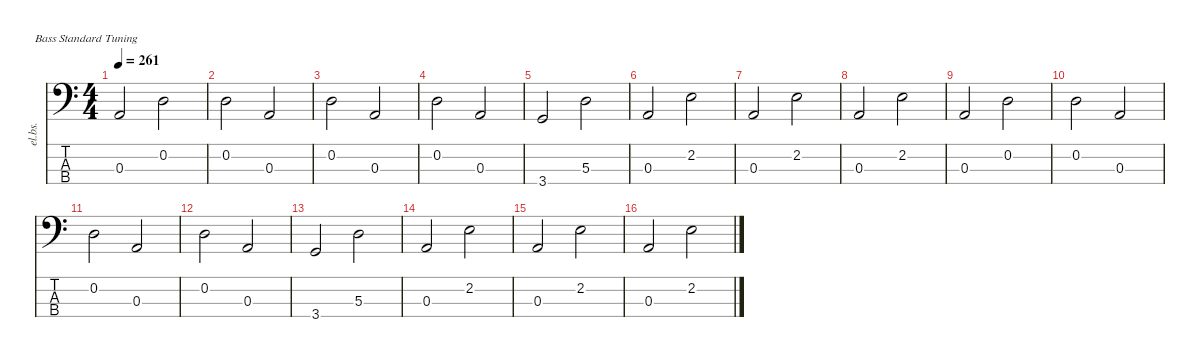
\defaultSystemsLayout 4
\hideDynamics
\bracketExtendMode nobrackets
\track ("Bass" "el.bs.") {mute instrument electricbassfinger}
\staff {score tabs}
\tuning (G2 D2 A1 E1)
\ts (4 4)
\tempo 261
\clef f4
\ks c
0.3.2{dy f} 0.2.2 |
0.2.2 0.3.2 |
0.2.2 0.3.2 |
0.2.2 0.3.2 |
3.4.2 5.3.2 |
0.3.2 2.2.2 |
0.3.2 2.2.2 |
0.3.2 2.2.2 |
0.3.2 0.2.2 |
0.2.2 0.3.2 |
0.2.2 0.3.2 |
0.2.2 0.3.2 |
3.4.2 5.3.2 |
0.3.2 2.2.2 |
0.3.2 2.2.2 |
0.3.2 2.2.2
